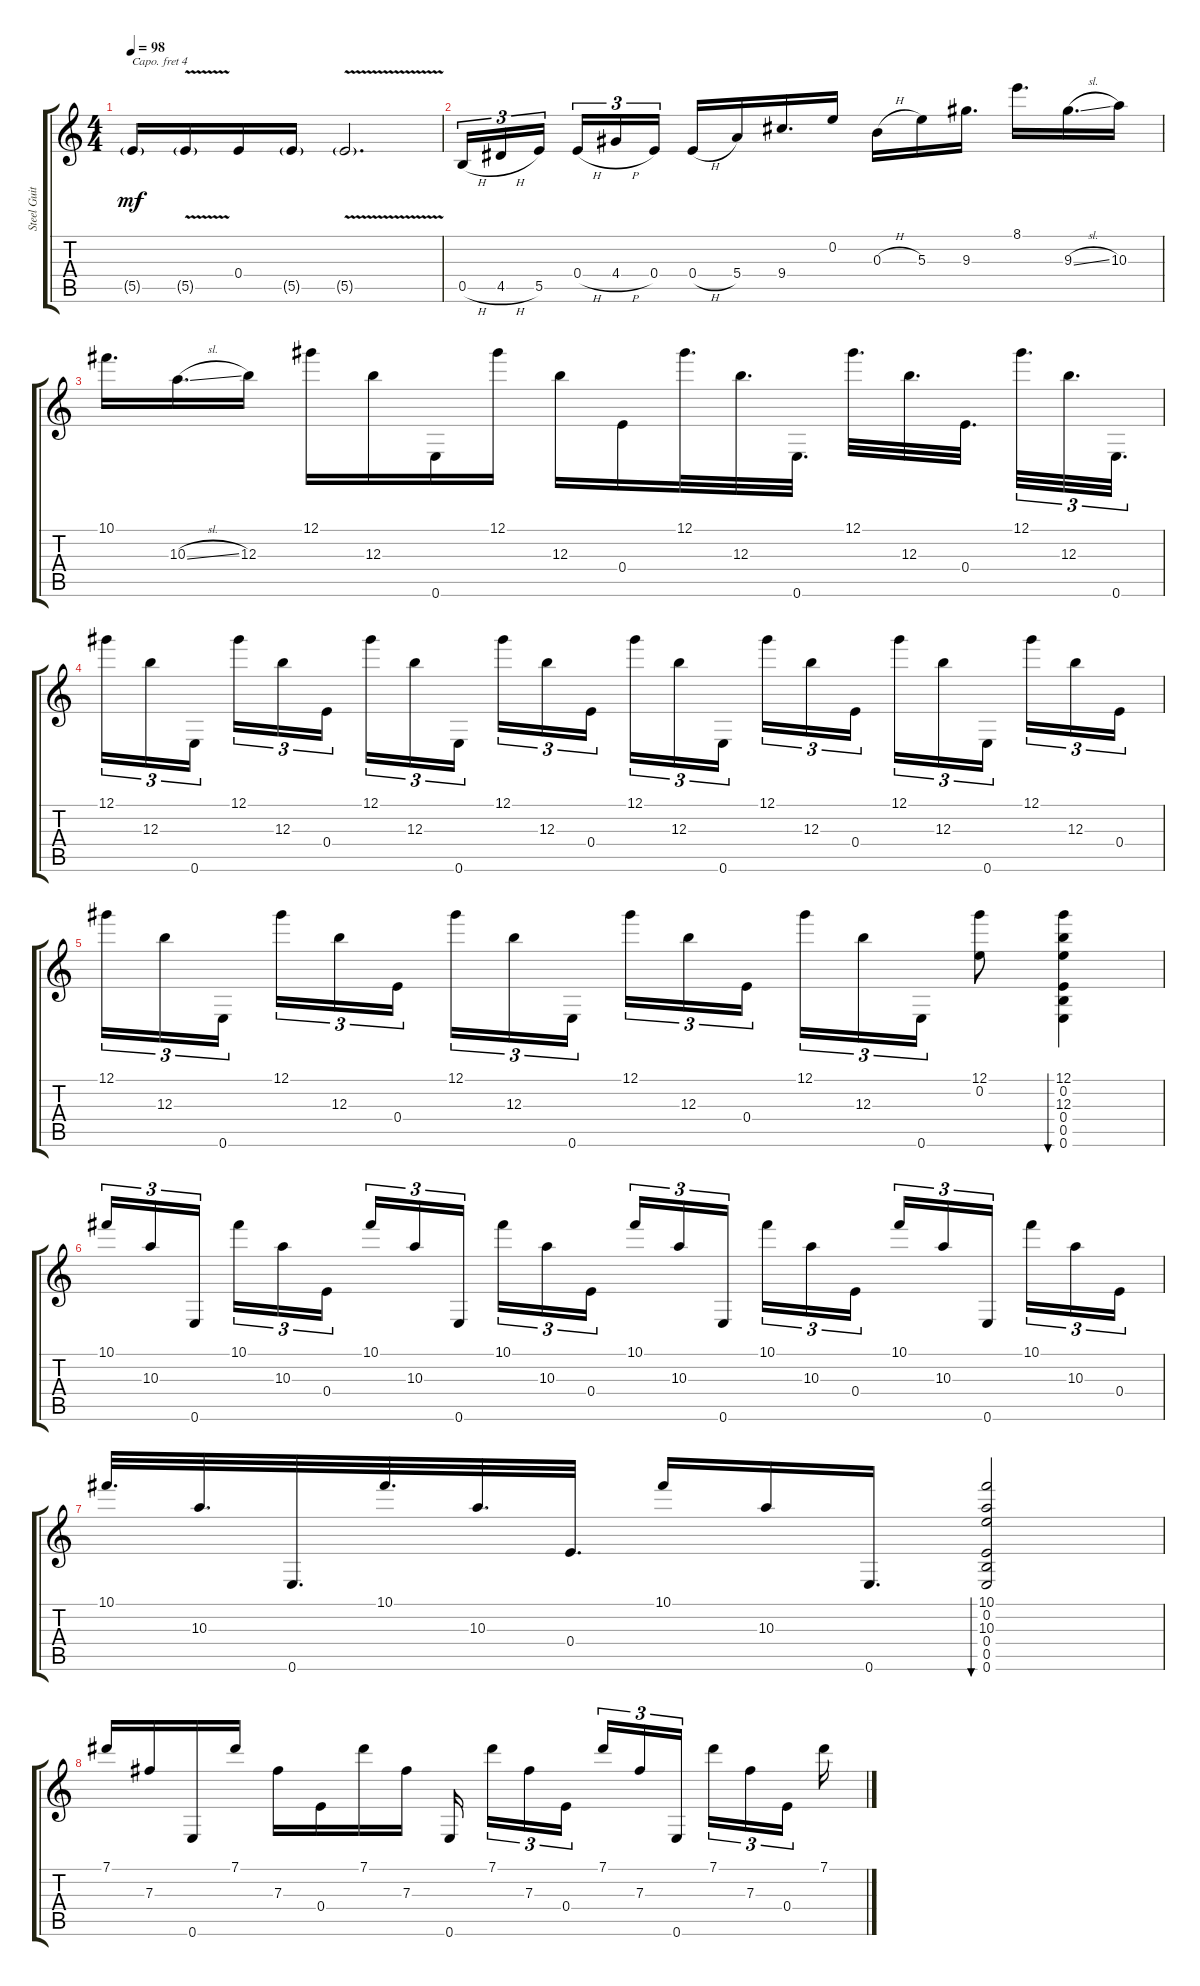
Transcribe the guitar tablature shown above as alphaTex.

\track ("Steel Guitar" "Steel Guit") {instrument acousticguitarsteel}
\staff {score tabs}
\capo 4
\tuning (E4 C4 G3 C3 G2 C2) {hide}
\ts (4 4)
\tempo 98
\clef g2
\ks c
5.5{g}.16{dy mf} 5.5{v g}.16 0.4.16 5.5{g}.16 5.5{v g}.2{d} |
0.5{h}.16{tu (3 2)} 4.5{h}.16{tu (3 2)} 5.5.16{tu (3 2) beam splitsecondary} 0.4{h}.16{tu (3 2)} 4.4{h}.16{tu (3 2)} 0.4.16{tu (3 2)} 0.4{h}.16 5.4.16 9.4.16{d} 0.2.16 0.3{h}.16 5.3.16 9.3.16{d} 8.1.16{d} 9.3{sl}.16{d} 10.3.16 |
10.1.16{d} 10.3{sl}.16{d} 12.3.16 12.1.16 12.3.16 0.6.16 12.1.16 12.3.16 0.4.16 12.1.32{d} 12.3.32{d} 0.6.32{d} 12.1.32{d} 12.3.32{d} 0.4.32{d beam splitsecondary} 12.1.32{d tu (3 2)} 12.3.32{d tu (3 2)} 0.6.32{d tu (3 2)} |
12.1.16{tu (3 2)} 12.3.16{tu (3 2)} 0.6.16{tu (3 2) beam splitsecondary} 12.1.16{tu (3 2)} 12.3.16{tu (3 2)} 0.4.16{tu (3 2)} 12.1.16{tu (3 2)} 12.3.16{tu (3 2)} 0.6.16{tu (3 2) beam splitsecondary} 12.1.16{tu (3 2)} 12.3.16{tu (3 2)} 0.4.16{tu (3 2)} 12.1.16{tu (3 2)} 12.3.16{tu (3 2)} 0.6.16{tu (3 2) beam splitsecondary} 12.1.16{tu (3 2)} 12.3.16{tu (3 2)} 0.4.16{tu (3 2)} 12.1.16{tu (3 2)} 12.3.16{tu (3 2)} 0.6.16{tu (3 2) beam splitsecondary} 12.1.16{tu (3 2)} 12.3.16{tu (3 2)} 0.4.16{tu (3 2)} |
12.1.16{tu (3 2)} 12.3.16{tu (3 2)} 0.6.16{tu (3 2) beam splitsecondary} 12.1.16{tu (3 2)} 12.3.16{tu (3 2)} 0.4.16{tu (3 2)} 12.1.16{tu (3 2)} 12.3.16{tu (3 2)} 0.6.16{tu (3 2) beam splitsecondary} 12.1.16{tu (3 2)} 12.3.16{tu (3 2)} 0.4.16{tu (3 2)} 12.1.16{tu (3 2)} 12.3.16{tu (3 2)} 0.6.16{tu (3 2)} (12.1 0.2).8 (12.1 0.2 12.3 0.4 0.5 0.6).4{bu 240} |
10.1.16{tu (3 2)} 10.3.16{tu (3 2)} 0.6.16{tu (3 2) beam splitsecondary} 10.1.16{tu (3 2)} 10.3.16{tu (3 2)} 0.4.16{tu (3 2)} 10.1.16{tu (3 2)} 10.3.16{tu (3 2)} 0.6.16{tu (3 2) beam splitsecondary} 10.1.16{tu (3 2)} 10.3.16{tu (3 2)} 0.4.16{tu (3 2)} 10.1.16{tu (3 2)} 10.3.16{tu (3 2)} 0.6.16{tu (3 2) beam splitsecondary} 10.1.16{tu (3 2)} 10.3.16{tu (3 2)} 0.4.16{tu (3 2)} 10.1.16{tu (3 2)} 10.3.16{tu (3 2)} 0.6.16{tu (3 2) beam splitsecondary} 10.1.16{tu (3 2)} 10.3.16{tu (3 2)} 0.4.16{tu (3 2)} |
10.1.32{d} 10.3.32{d} 0.6.32{d} 10.1.32{d} 10.3.32{d} 0.4.32{d} 10.1.16 10.3.16 0.6.16{d} (10.1 0.2 10.3 0.4 0.5 0.6).2{bu 120} |
7.1.16 7.3.16 0.6.16 7.1.16 7.3.16 0.4.16 7.1.16 7.3.16 0.6.16{beam splitsecondary} 7.1.16{tu (3 2)} 7.3.16{tu (3 2)} 0.4.16{tu (3 2) beam splitsecondary} 7.1.16{tu (3 2)} 7.3.16{tu (3 2)} 0.6.16{tu (3 2) beam splitsecondary} 7.1.16{tu (3 2)} 7.3.16{tu (3 2)} 0.4.16{tu (3 2) beam splitsecondary} 7.1.16
